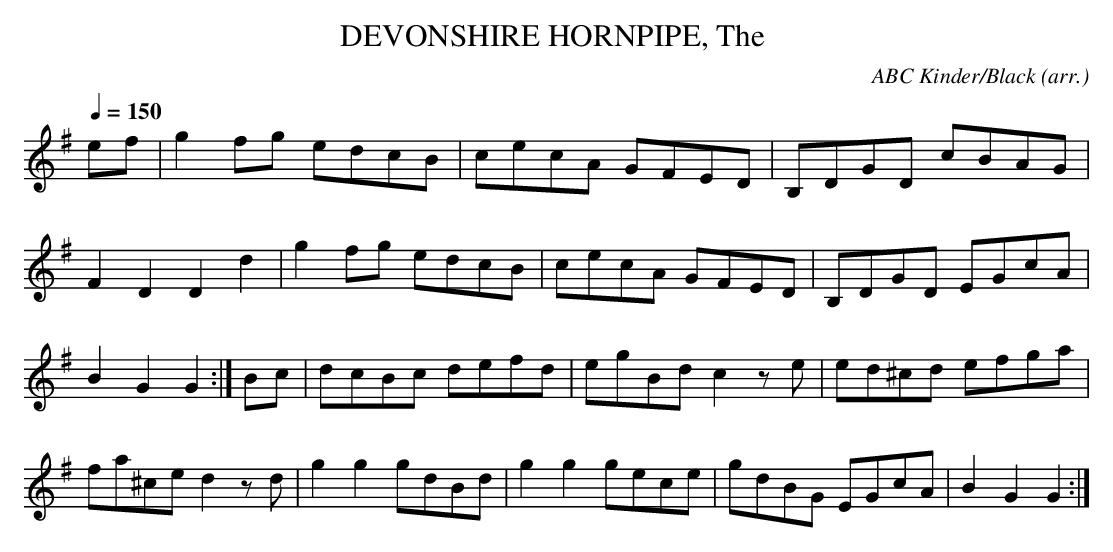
X:1
T:DEVONSHIRE HORNPIPE, The \
C:ABC Kinder/Black (arr.)\
Q:1/4=150\
M:4/4\
L:1/8\
K:G\
ef|g2fg edcB|cecA GFED|B,DGD cBAG|F2D2 D2d2|\
g2fg edcB|cecA GFED|B,DGD EGcA|B2G2G2:|\
Bc|dcBc defd|egBd c2ze|ed^cd efga|fa^ce d2zd|\
g2g2 gdBd|g2g2 gece|gdBG EGcA|B2G2G2:|\
\
\
